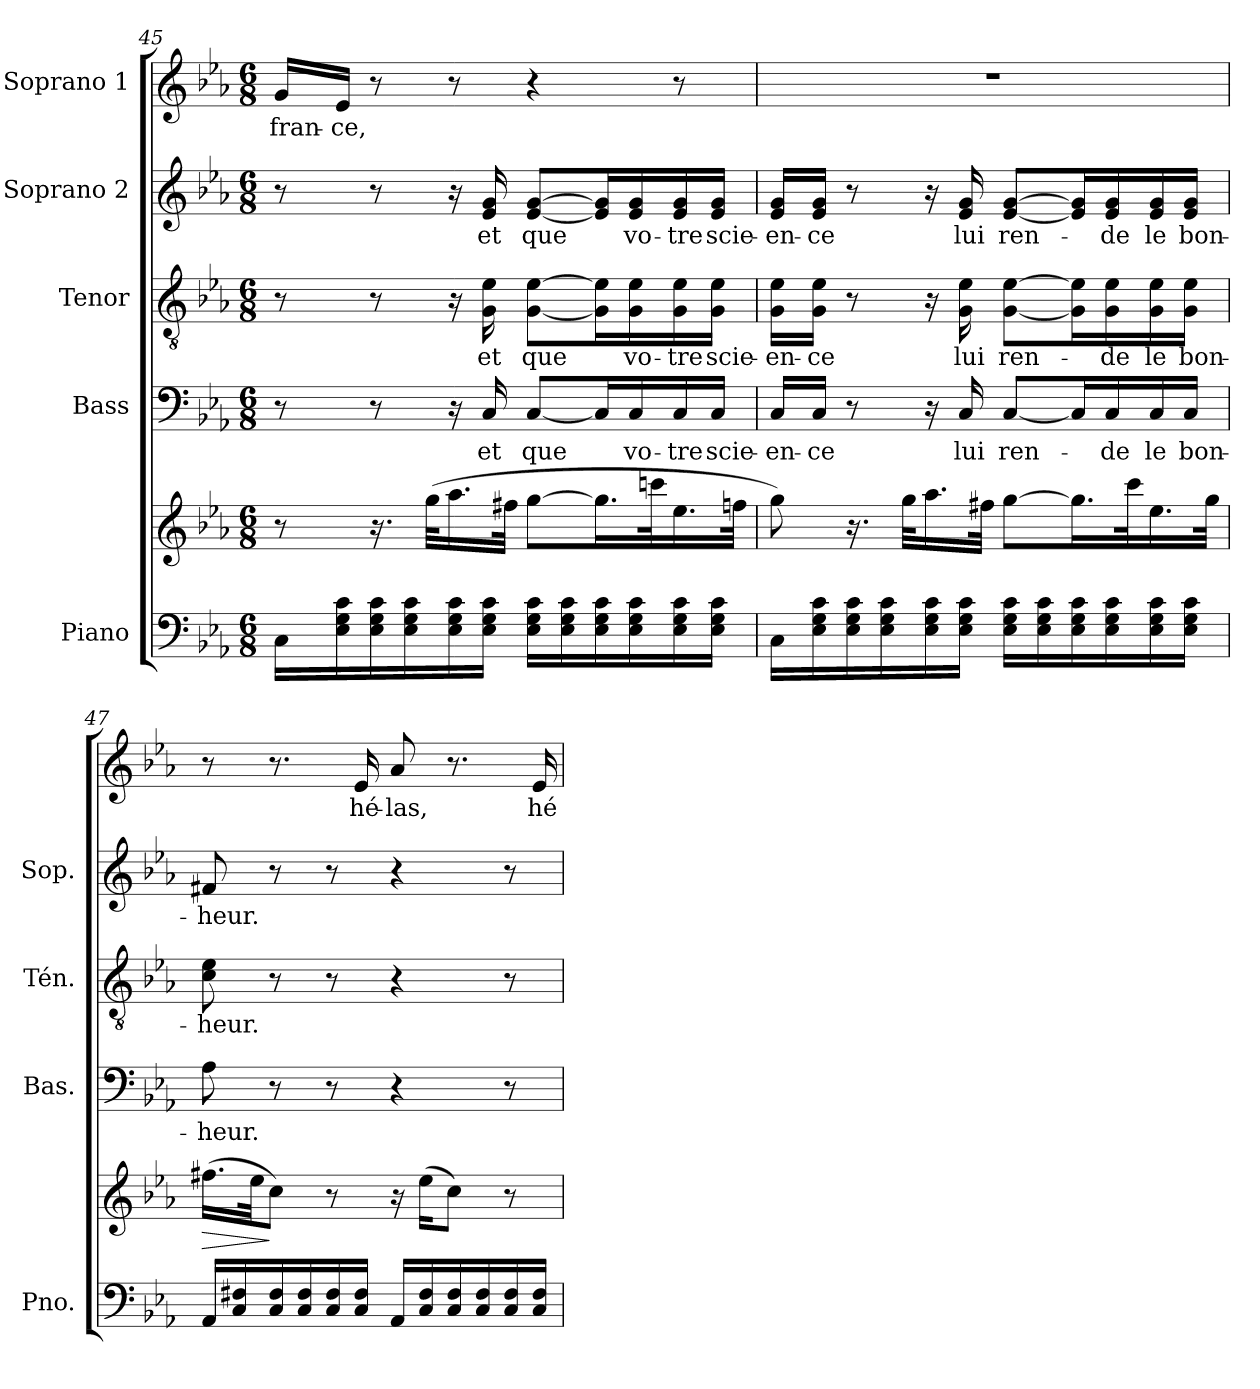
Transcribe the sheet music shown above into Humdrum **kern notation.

**kern	**kern	**dynam	**kern	**text	**kern	**text	**kern	**text	**kern	**text
*part5	*part5	*part5	*part4	*part4	*part3	*part3	*part2	*part2	*part1	*part1
*staff6	*staff5	*staff5/6	*staff4	*staff4	*staff3	*staff3	*staff2	*staff2	*staff1	*staff1
*I"Piano	*	*	*I"Bass	*	*I"Tenor	*	*I"Soprano 2	*	*I"Soprano 1	*
*I'Pno.	*	*	*I'Bas.	*	*I'Tén.	*	*I'Sop.	*	*	*
!!LO:PB:g=z
*clefF4	*clefG2	*	*clefF4	*	*clefGv2	*	*clefG2	*	*clefG2	*
*k[b-e-a-]	*k[b-e-a-]	*	*k[b-e-a-]	*	*k[b-e-a-]	*	*k[b-e-a-]	*	*k[b-e-a-]	*
*E-:	*E-:	*	*E-:	*	*E-:	*	*E-:	*	*E-:	*
*M6/8	*M6/8	*	*M6/8	*	*M6/8	*	*M6/8	*	*M6/8	*
=45	=45	=45	=45	=45	=45	=45	=45	=45	=45	=45
!	!	!	!	!	!	!	!	!	!	!LO:LY:b
16C\LL	8r	.	8r	.	8r	.	8r	.	16g/LL	-fran-
!	!	!	!	!	!	!	!	!	!	!LO:LY:b
16E-\ 16G\ 16c\	.	.	.	.	.	.	.	.	16e-/JJ	-ce,
16E-\ 16G\ 16c\	16.r	.	8r	.	8r	.	8r	.	8r	.
16E-\ 16G\ 16c\	.	.	.	.	.	.	.	.	.	.
.	(>32gg\KLL	.	.	.	.	.	.	.	.	.
16E-\ 16G\ 16c\	16.aa-\	.	16r	.	16r	.	16r	.	8r	.
!	!	!	!	!LO:LY:b	!	!LO:LY:b	!	!LO:LY:b	!	!
16E-\ 16G\ 16c\JJ	.	.	16C/	et	16G\ 16e-\	et	16e-/ 16g/	et	.	.
.	32ff#X\JJk	.	.	.	.	.	.	.	.	.
!	!	!	!	!LO:LY:b	!	!LO:LY:b	!	!LO:LY:b	!	!
16E-\ 16G\ 16c\LL	[8gg\L	.	[8C/L	que	[8G\ [8e-\L	que	[8e-/ [8g/L	que	4r	.
16E-\ 16G\ 16c\	.	.	.	.	.	.	.	.	.	.
16E-\ 16G\ 16c\	16.gg\L]	.	16C/L]	.	16G\] 16e-\]L	.	16e-/] 16g/]L	.	.	.
!	!	!	!	!LO:LY:b	!	!LO:LY:b	!	!LO:LY:b	!	!
16E-\ 16G\ 16c\	.	.	16C/	vo-	16G\ 16e-\	vo-	16e-/ 16g/	vo-	.	.
.	32cccn\K	.	.	.	.	.	.	.	.	.
!	!	!	!	!LO:LY:b	!	!LO:LY:b	!	!LO:LY:b	!	!
16E-\ 16G\ 16c\	16.ee-\	.	16C/	-tre	16G\ 16e-\	-tre	16e-/ 16g/	-tre	8r	.
!	!	!	!	!LO:LY:b	!	!LO:LY:b	!	!LO:LY:b	!	!
16E-\ 16G\ 16c\JJ	.	.	16C/JJ	scie-	16G\ 16e-\JJ	scie-	16e-/ 16g/JJ	scie-	.	.
.	32ffn\JJk	.	.	.	.	.	.	.	.	.
=46	=46	=46	=46	=46	=46	=46	=46	=46	=46	=46
!	!	!	!	!LO:LY:b	!	!LO:LY:b	!	!LO:LY:b	!	!
16C\LL	8gg\)	.	16C/LL	-en-	16G\ 16e-\LL	-en-	16e-/ 16g/LL	-en-	2.r	.
!	!	!	!	!LO:LY:b	!	!LO:LY:b	!	!LO:LY:b	!	!
16E-\ 16G\ 16c\	.	.	16C/JJ	-ce	16G\ 16e-\JJ	-ce	16e-/ 16g/JJ	-ce	.	.
16E-\ 16G\ 16c\	16.r	.	8r	.	8r	.	8r	.	.	.
16E-\ 16G\ 16c\	.	.	.	.	.	.	.	.	.	.
.	32gg\KLL	.	.	.	.	.	.	.	.	.
16E-\ 16G\ 16c\	16.aa-\	.	16r	.	16r	.	16r	.	.	.
!	!	!	!	!LO:LY:b	!	!LO:LY:b	!	!LO:LY:b	!	!
16E-\ 16G\ 16c\JJ	.	.	16C/	lui	16G\ 16e-\	lui	16e-/ 16g/	lui	.	.
.	32ff#X\JJk	.	.	.	.	.	.	.	.	.
!	!	!	!	!LO:LY:b	!	!LO:LY:b	!	!LO:LY:b	!	!
16E-\ 16G\ 16c\LL	[8gg\L	.	[8C/L	ren-	[8G\ [8e-\L	ren-	[8e-/ [8g/L	ren-	.	.
16E-\ 16G\ 16c\	.	.	.	.	.	.	.	.	.	.
16E-\ 16G\ 16c\	16.gg\L]	.	16C/L]	.	16G\] 16e-\]L	.	16e-/] 16g/]L	.	.	.
!	!	!	!	!LO:LY:b	!	!LO:LY:b	!	!LO:LY:b	!	!
16E-\ 16G\ 16c\	.	.	16C/	-de	16G\ 16e-\	-de	16e-/ 16g/	-de	.	.
.	32ccc\K	.	.	.	.	.	.	.	.	.
!	!	!	!	!LO:LY:b	!	!LO:LY:b	!	!LO:LY:b	!	!
16E-\ 16G\ 16c\	16.ee-\	.	16C/	le	16G\ 16e-\	le	16e-/ 16g/	le	.	.
!	!	!	!	!LO:LY:b	!	!LO:LY:b	!	!LO:LY:b	!	!
16E-\ 16G\ 16c\JJ	.	.	16C/JJ	bon-	16G\ 16e-\JJ	bon-	16e-/ 16g/JJ	bon-	.	.
.	32gg\JJk	.	.	.	.	.	.	.	.	.
!!LO:LB:g=z
=47	=47	=47	=47	=47	=47	=47	=47	=47	=47	=47
!	!	!LO:HP:b	!	!LO:LY:b	!	!LO:LY:b	!	!LO:LY:b	!	!
16AA-/LL	(>16.ff#X\LL	>	8A-\	-heur.	8c\ 8e-\	-heur.	8f#X/	-heur.	8r	.
16C/ 16F#X/	.	.	.	.	.	.	.	.	.	.
.	32ee-\JK	.	.	.	.	.	.	.	.	.
16C/ 16F#/	8cc\J)	]	8r	.	8r	.	8r	.	8.r	.
16C/ 16F#/	.	.	.	.	.	.	.	.	.	.
16C/ 16F#/	8r	.	8r	.	8r	.	8r	.	.	.
!	!	!	!	!	!	!	!	!	!	!LO:LY:b
16C/ 16F#/JJ	.	.	.	.	.	.	.	.	16e-/	hé-
!	!	!	!	!	!	!	!	!	!	!LO:LY:b
16AA-/LL	16r	.	4r	.	4r	.	4r	.	8a-/	-las,
16C/ 16F#/	(>16ee-\KL	.	.	.	.	.	.	.	.	.
16C/ 16F#/	8cc\J)	.	.	.	.	.	.	.	8.r	.
16C/ 16F#/	.	.	.	.	.	.	.	.	.	.
16C/ 16F#/	8r	.	8r	.	8r	.	8r	.	.	.
!	!	!	!	!	!	!	!	!	!	!LO:LY:b
16C/ 16F#/JJ	.	.	.	.	.	.	.	.	16e-/	hé-
=	=	=	=	=	=	=	=	=	=	=
*-	*-	*-	*-	*-	*-	*-	*-	*-	*-	*-
